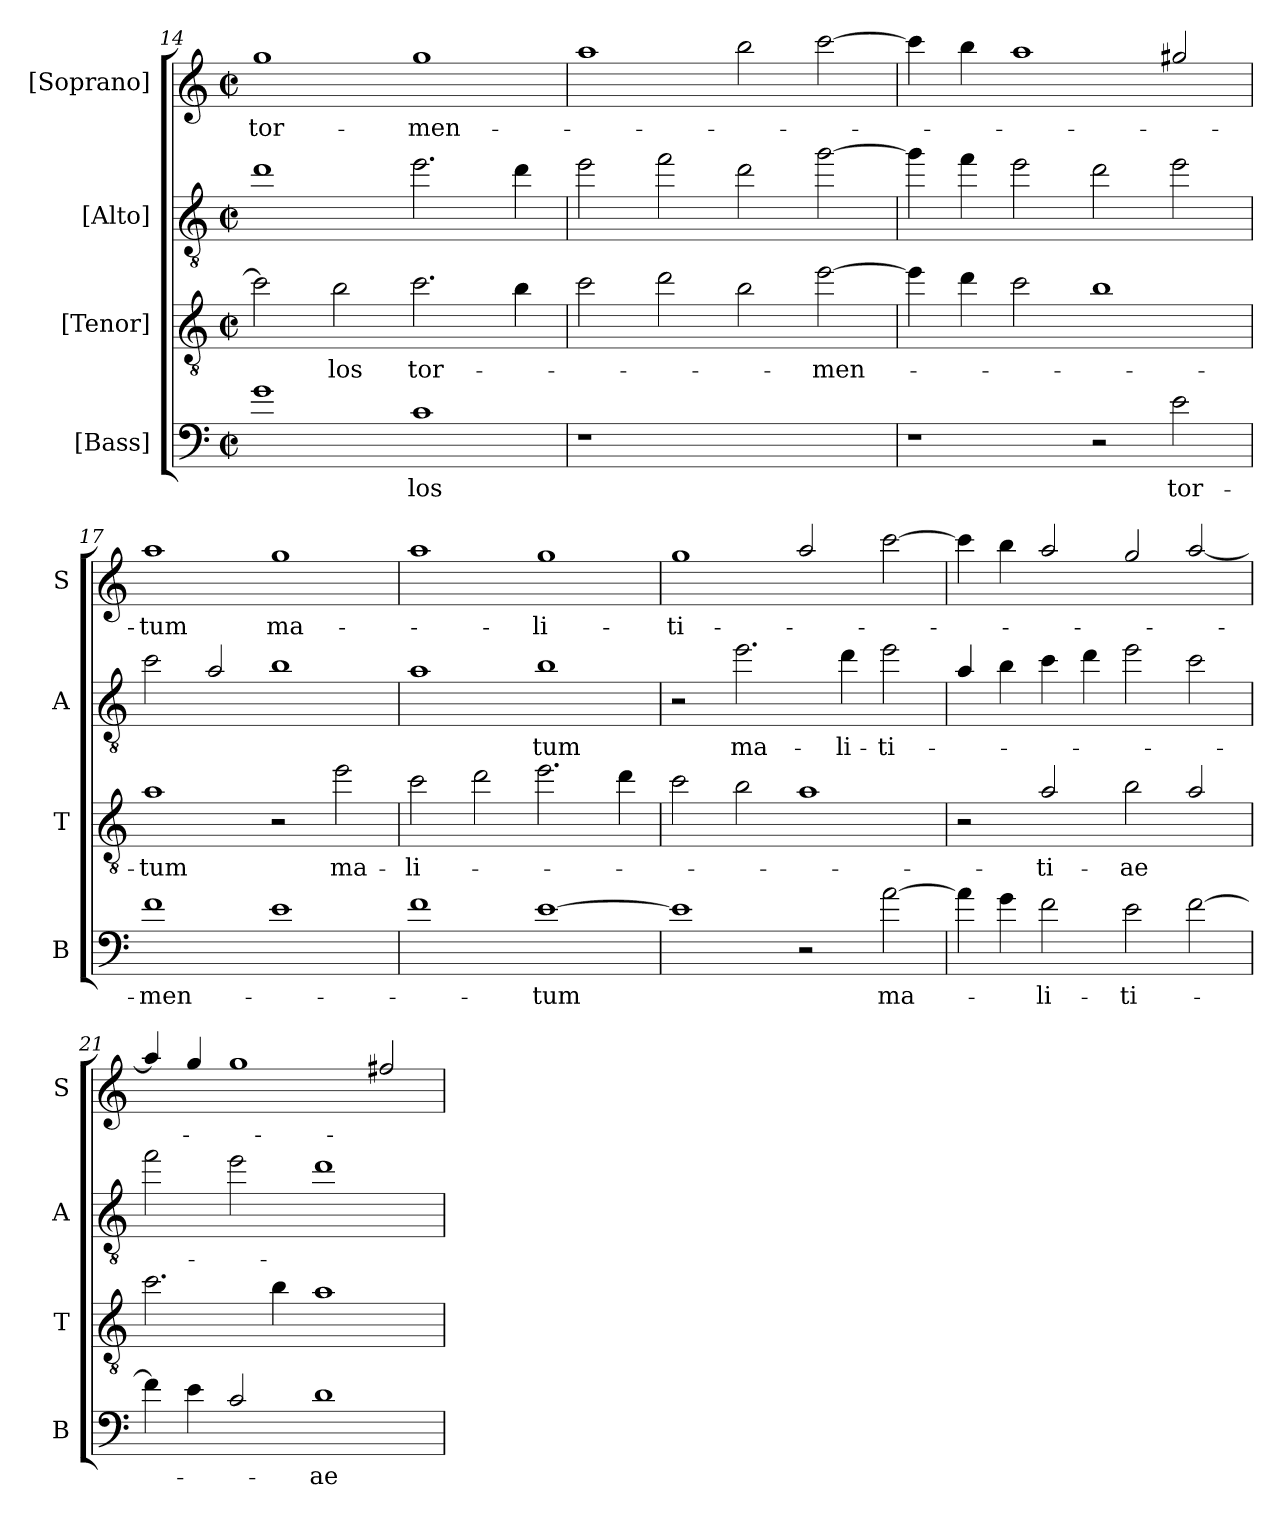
**kern	**text	**kern	**text	**kern	**text	**kern	**text
*part4	*part4	*part3	*part3	*part2	*part2	*part1	*part1
*staff4	*staff4	*staff3	*staff3	*staff2	*staff2	*staff1	*staff1
*I"[Bass]	*	*I"[Tenor]	*	*I"[Alto]	*	*I"[Soprano]	*
*I'B	*	*I'T	*	*I'A	*	*I'S	*
*clefF4	*	*clefGv2	*	*clefGv2	*	*clefG2	*
*ITrd7c12	*	*ITrd7c12	*	*ITrd7c12	*	*ITrd7c12	*
*k[]	*	*k[]	*	*k[]	*	*k[]	*
*C:	*	*C:	*	*C:	*	*C:	*
*M2/2	*	*M2/2	*	*M2/2	*	*M2/2	*
*met(c|)	*	*met(c|)	*	*met(c|)	*	*met(c|)	*
=14	=14	=14	=14	=14	=14	=14	=14
!	!	!	!	!	!	!	!LO:LY:b
1G	.	2c\]	.	1d	.	1g	tor-
!	!	!	!LO:LY:b	!	!	!	!
.	.	2B\	-los	.	.	.	.
!	!LO:LY:b	!	!LO:LY:b	!	!	!	!LO:LY:b
1C	-los	2.c\	tor-	2.e\	.	1g	-men-
.	.	4B\	.	4d\	.	.	.
=15	=15	=15	=15	=15	=15	=15	=15
1r	.	2c\	.	2e\	.	1a	.
.	.	2d\	.	2f\	.	.	.
1ryy	.	2B\	.	2d\	.	2b\	.
!	!	!	!LO:LY:b	!	!	!	!
.	.	[2e\	-men-	[2g\	.	[2cc\	.
=16	=16	=16	=16	=16	=16	=16	=16
1r	.	4e\]	.	4g\]	.	4cc\]	.
.	.	4d\	.	4f\	.	4b\	.
.	.	2c\	.	2e\	.	1a	.
2r	.	1B	.	2d\	.	.	.
!	!LO:LY:b	!	!	!	!	!	!
2E\	tor-	.	.	2e\	.	2g#X/	.
=17	=17	=17	=17	=17	=17	=17	=17
!	!LO:LY:b	!	!LO:LY:b	!	!	!	!LO:LY:b
1F	-men-	1A	-tum	2c\	.	1a	-tum
.	.	.	.	2A/	.	.	.
!	!	!	!	!	!	!	!LO:LY:b
1E	.	2r	.	1B	.	1g	ma-
!	!	!	!LO:LY:b	!	!	!	!
.	.	2e\	ma-	.	.	.	.
=18	=18	=18	=18	=18	=18	=18	=18
!	!	!	!LO:LY:b	!	!	!	!
1F	.	2c\	-li-	1A	.	1a	.
.	.	2d\	.	.	.	.	.
!	!LO:LY:b	!	!	!	!LO:LY:b	!	!LO:LY:b
[1E	-tum	2.e\	.	1B	-tum	1g	-li-
.	.	4d\	.	.	.	.	.
!!LO:LB:g=z
=19	=19	=19	=19	=19	=19	=19	=19
!	!	!	!	!	!	!	!LO:LY:b
1E]	.	2c\	.	2r	.	1g	-ti-
!	!	!	!	!	!LO:LY:b	!	!
.	.	2B\	.	2.e\	ma-	.	.
2r	.	1A	.	.	.	2a/	.
!	!	!	!	!	!LO:LY:b	!	!
.	.	.	.	4d\	-li-	.	.
!	!LO:LY:b	!	!	!	!LO:LY:b	!	!
[2A\	ma-	.	.	2e\	-ti-	[2cc\	.
=20	=20	=20	=20	=20	=20	=20	=20
4A\]	.	2r	.	4A/	.	4cc\]	.
4G\	.	.	.	4B\	.	4b\	.
!	!LO:LY:b	!	!LO:LY:b	!	!	!	!
2F\	-li-	2A/	-ti-	4c\	.	2a/	.
.	.	.	.	4d\	.	.	.
!	!LO:LY:b	!	!LO:LY:b	!	!	!	!
2E\	-ti-	2B\	-ae	2e\	.	2g/	.
[2F\	.	2A/	.	2c\	.	[2a/	.
=21	=21	=21	=21	=21	=21	=21	=21
4F\]	.	2.c\	.	2f\	.	4a/]	.
4E\	.	.	.	.	.	4g/	.
2C/	.	.	.	2e\	.	1g	.
.	.	4B\	.	.	.	.	.
!	!LO:LY:b	!	!	!	!	!	!
1D	-ae	1A	.	1d	.	.	.
.	.	.	.	.	.	2f#X/	.
=	=	=	=	=	=	=	=
*-	*-	*-	*-	*-	*-	*-	*-
